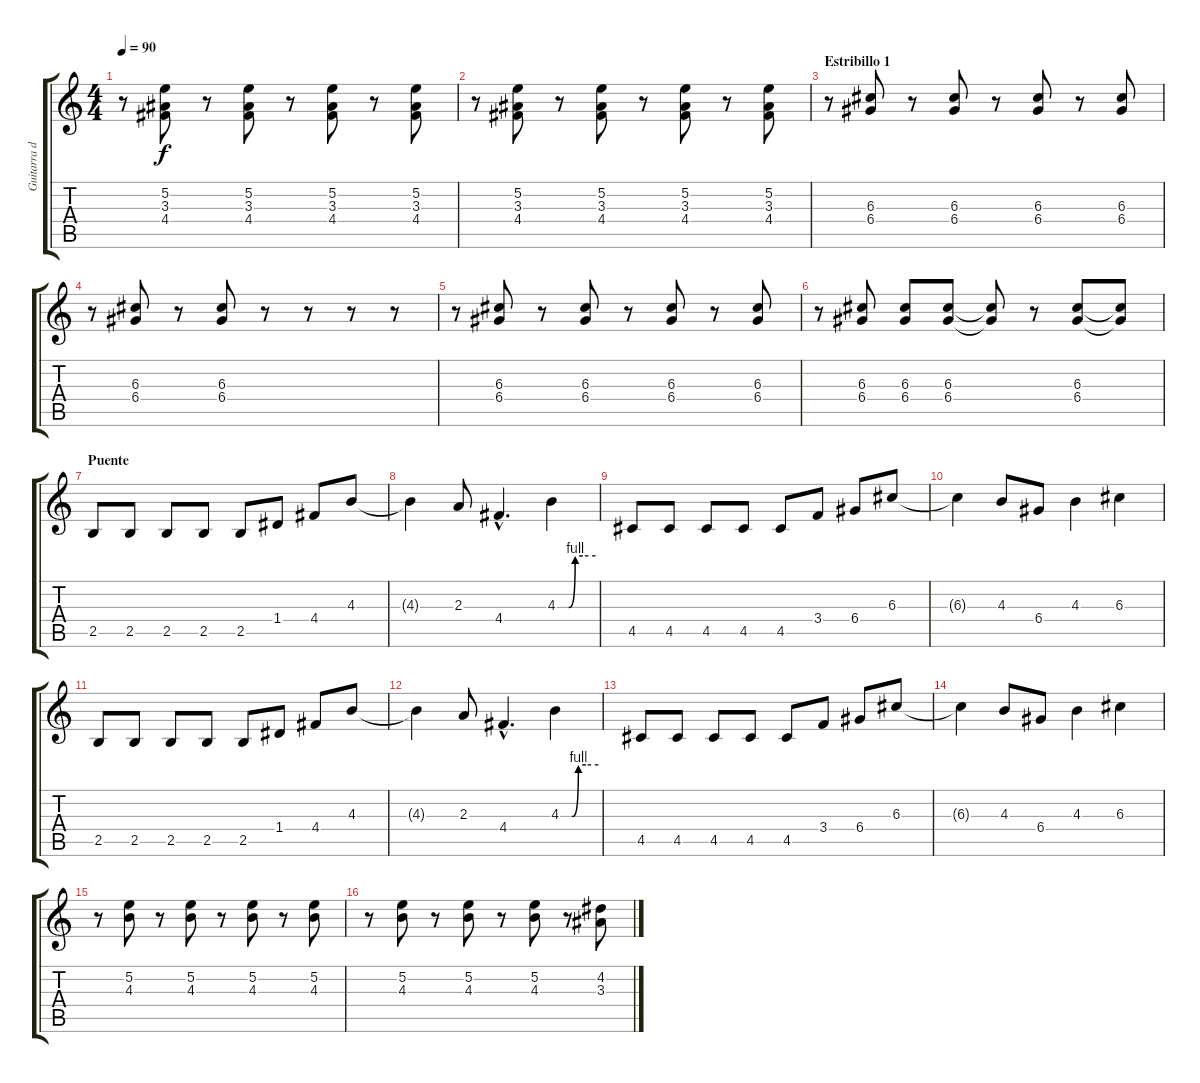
\track ("Guitarra distorsionada" "Guitarra d") {instrument distortionguitar}
\staff {score tabs}
\tuning (E4 B3 G3 D3 A2 E2) {hide}
\ts (4 4)
\tempo 90
\clef g2
\ks c
r.8{dy f} (5.2 3.3 4.4).8 r.8 (5.2 3.3 4.4).8 r.8 (5.2 3.3 4.4).8 r.8 (5.2 3.3 4.4).8 |
r.8 (5.2 3.3 4.4).8 r.8 (5.2 3.3 4.4).8 r.8 (5.2 3.3 4.4).8 r.8 (5.2 3.3 4.4).8 |
\section ("" "Estribillo 1")
r.8 (6.3 6.4).8 r.8 (6.3 6.4).8 r.8 (6.3 6.4).8 r.8 (6.3 6.4).8 |
r.8 (6.3 6.4).8 r.8 (6.3 6.4).8 r.8 r.8 r.8 r.8 |
r.8 (6.3 6.4).8 r.8 (6.3 6.4).8 r.8 (6.3 6.4).8 r.8 (6.3 6.4).8 |
r.8 (6.3 6.4).8 (6.3 6.4).8 (6.3 6.4).8 (6.3{t} 6.4{t}).8 r.8 (6.3 6.4).8 (6.3{t} 6.4{t}).8 |
\section ("" "Puente")
2.5.8 2.5.8 2.5.8 2.5.8 2.5.8 1.4.8 4.4.8 4.3.8 |
4.3{t}.4 2.3.8 4.4{hac}.4{d} 4.3{be (custom 0 0 18 0 28 4 40 4 60 4)}.4 |
4.5.8 4.5.8 4.5.8 4.5.8 4.5.8 3.4.8 6.4.8 6.3.8 |
6.3{t}.4 4.3.8 6.4.8 4.3.4 6.3.4 |
2.5.8 2.5.8 2.5.8 2.5.8 2.5.8 1.4.8 4.4.8 4.3.8 |
4.3{t}.4 2.3.8 4.4{hac}.4{d} 4.3{be (custom 0 0 18 0 28 4 40 4 60 4)}.4 |
4.5.8 4.5.8 4.5.8 4.5.8 4.5.8 3.4.8 6.4.8 6.3.8 |
6.3{t}.4 4.3.8 6.4.8 4.3.4 6.3.4 |
r.8 (5.2 4.3).8 r.8 (5.2 4.3).8 r.8 (5.2 4.3).8 r.8 (5.2 4.3).8 |
r.8 (5.2 4.3).8 r.8 (5.2 4.3).8 r.8 (5.2 4.3).8 r.8 (4.2 3.3).8
